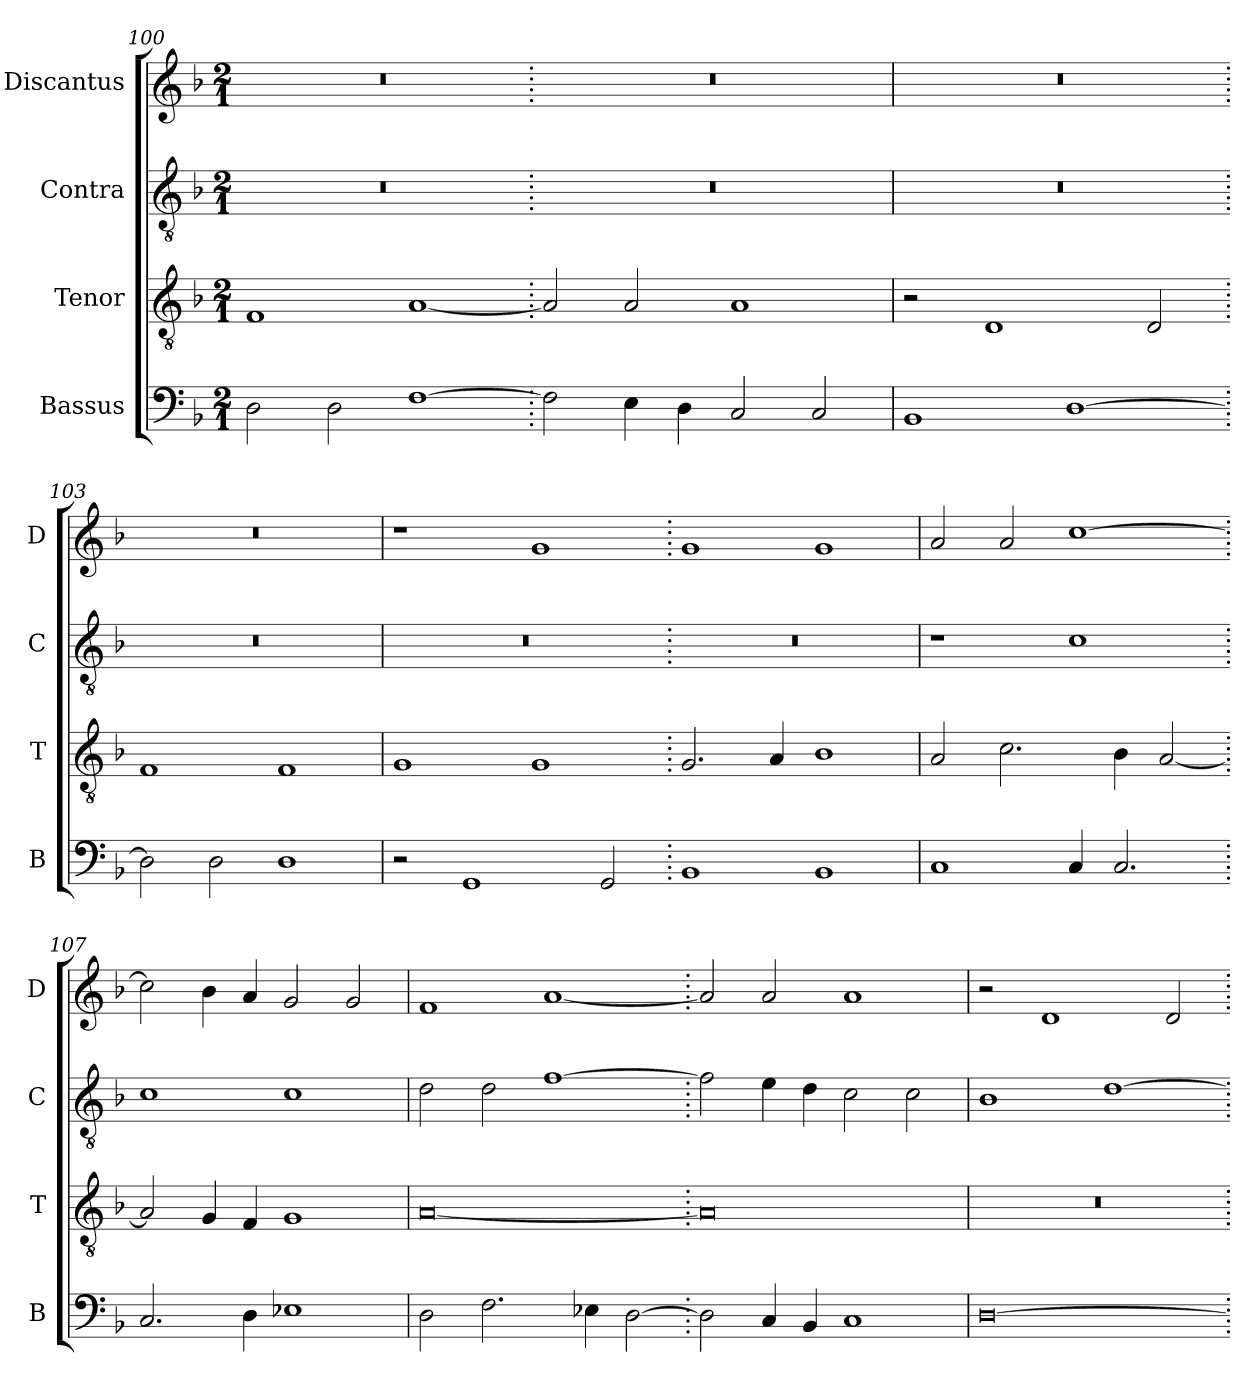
**kern	**kern	**kern	**kern
*part4	*part3	*part2	*part1
*staff4	*staff3	*staff2	*staff1
*I"Bassus	*I"Tenor	*I"Contra	*I"Discantus
*I'B	*I'T	*I'C	*I'D
*clefF4	*clefGv2	*clefGv2	*clefG2
*k[b-]	*k[b-]	*k[b-]	*k[b-]
*M2/1	*M2/1	*M2/1	*M2/1
=100	=100	=100	=100
2D\	1F	0r	0r
2D\	.	.	.
[1F	[1A	.	.
=101.	=101.	=101.	=101.
2F\]	2A/]	0r	0r
4E\	2A/	.	.
4D\	.	.	.
2C/	1A	.	.
2C/	.	.	.
=102	=102	=102	=102
1BB-	2r	0r	0r
.	1D	.	.
[1D	.	.	.
.	2D/	.	.
=103.	=103.	=103.	=103.
2D\]	1F	0r	0r
2D\	.	.	.
1D	1F	.	.
=104	=104	=104	=104
2r	1G	0r	1r
1GG	.	.	.
.	1G	.	1g
2GG/	.	.	.
=105.	=105.	=105.	=105.
1BB-	2.G/	0r	1g
.	4A/	.	.
1BB-	1B-	.	1g
=106	=106	=106	=106
1C	2A/	1r	2a/
.	2.c\	.	2a/
4C/	.	1c	[1cc
2.C/	4B-\	.	.
.	[2A/	.	.
=107.	=107.	=107.	=107.
2.C/	2A/]	1c	2cc\]
.	4G/	.	4b-\
4D\	4F/	.	4a/
1E-X	1G	1c	2g/
.	.	.	2g/
=108	=108	=108	=108
2D\	[0A	2d\	1f
2.F\	.	2d\	.
.	.	[1f	[1a
4E-X\	.	.	.
[2D\	.	.	.
=109.	=109.	=109.	=109.
2D\]	0A]	2f\]	2a/]
4C/	.	4e\	2a/
4BB-/	.	4d\	.
1C	.	2c\	1a
.	.	2c\	.
=110	=110	=110	=110
[0D	0r	1B-	2r
.	.	.	1d
.	.	[1d	.
.	.	.	2d/
=.	=.	=.	=.
*-	*-	*-	*-
